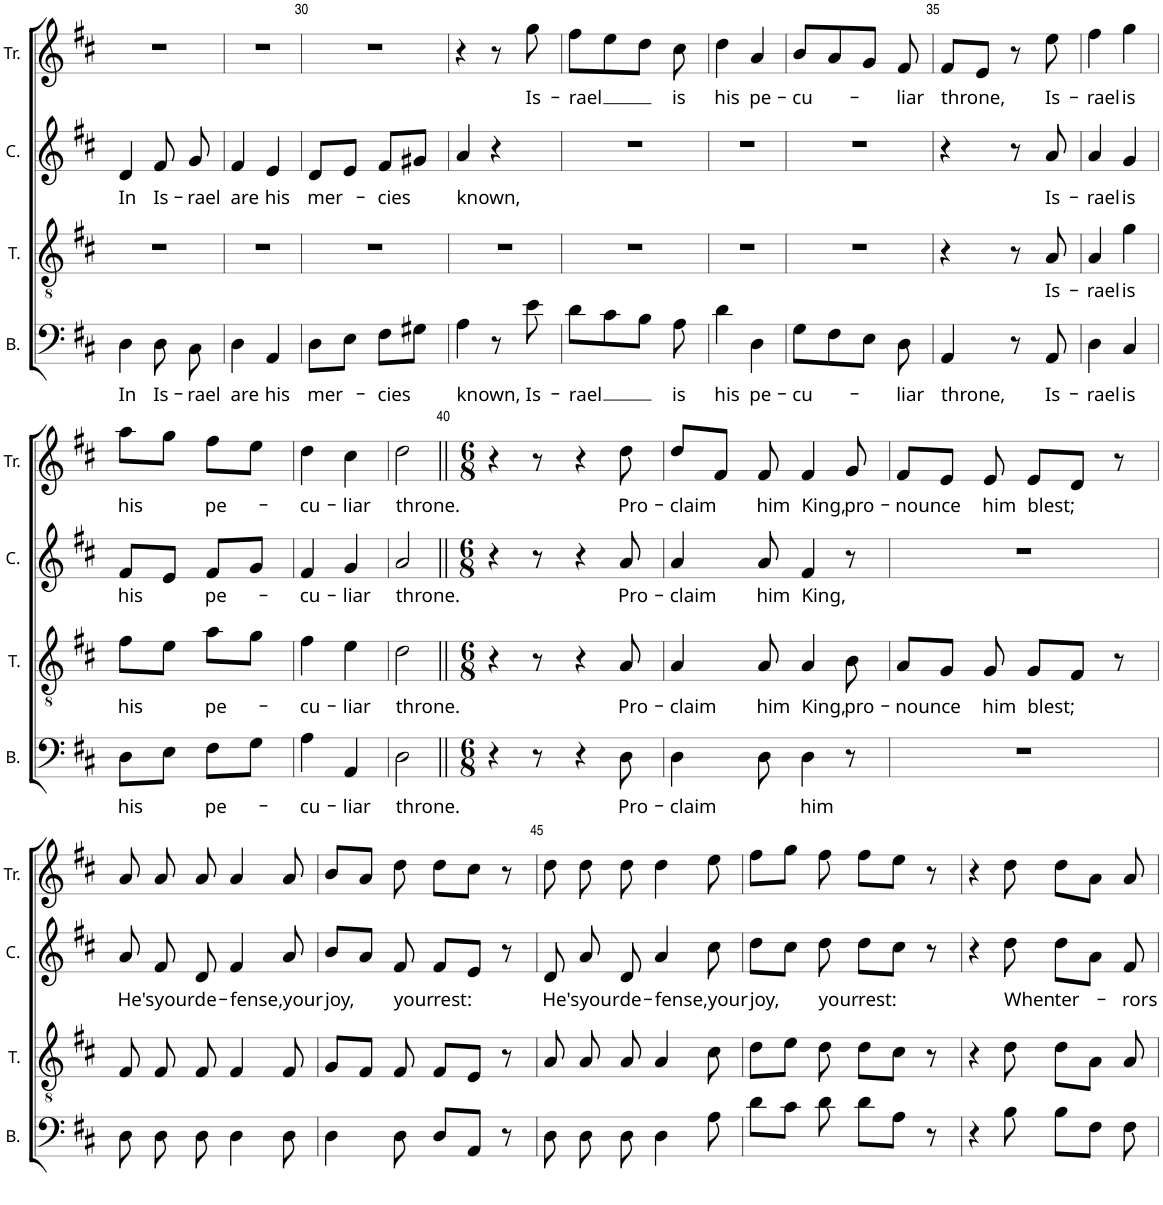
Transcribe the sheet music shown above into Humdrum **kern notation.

**kern	**text	**kern	**text	**kern	**text	**kern	**text
*part4	*part4	*part3	*part3	*part2	*part2	*part1	*part1
*staff4	*staff4	*staff3	*staff3	*staff2	*staff2	*staff1	*staff1
*I"B.	*	*I"T.	*	*I"C.	*	*I"Tr.	*
*I'B.	*	*I'T.	*	*I'C.	*	*I'Tr.	*
!!LO:PB:g=z
*clefF4	*	*clefGv2	*	*clefG2	*	*clefG2	*
*k[f#c#]	*	*k[f#c#]	*	*k[f#c#]	*	*k[f#c#]	*
*M2/4	*	*M2/4	*	*M2/4	*	*M2/4	*
=28	=28	=28	=28	=28	=28	=28	=28
!	!LO:LY:b	!	!	!	!LO:LY:b	!	!
4D\	In	2r	.	4d/	In	2r	.
!	!LO:LY:b	!	!	!	!LO:LY:b	!	!
8D\	Is-	.	.	8f#/	Is-	.	.
!	!LO:LY:b	!	!	!	!LO:LY:b	!	!
8C#\	-rael	.	.	8g/	-rael	.	.
=29	=29	=29	=29	=29	=29	=29	=29
!	!LO:LY:b	!	!	!	!LO:LY:b	!	!
4D\	are	2r	.	4f#/	are	2r	.
!	!LO:LY:b	!	!	!	!LO:LY:b	!	!
4AA/	his	.	.	4e/	his	.	.
=30	=30	=30	=30	=30	=30	=30	=30
!	!LO:LY:b	!	!	!	!LO:LY:b	!	!
8D\L	mer-	2r	.	8d/L	mer-	2r	.
8E\J	.	.	.	8e/J	.	.	.
!	!LO:LY:b	!	!	!	!LO:LY:b	!	!
8F#\L	-cies	.	.	8f#/L	-cies	.	.
8G#X\J	.	.	.	8g#X/J	.	.	.
=31	=31	=31	=31	=31	=31	=31	=31
!	!LO:LY:b	!	!	!	!LO:LY:b	!	!
4A\	known,	2r	.	4a/	known,	4r	.
8r	.	.	.	4r	.	8r	.
!	!LO:LY:b	!	!	!	!	!	!LO:LY:b
8e\	Is-	.	.	.	.	8gg\	Is-
=32	=32	=32	=32	=32	=32	=32	=32
!	!LO:LY:b	!	!	!	!	!	!LO:LY:b
8d\L	-rael	2r	.	2r	.	8ff#\L	-rael
8c#\	.	.	.	.	.	8ee\	.
8B\J	.	.	.	.	.	8dd\J	.
!	!LO:LY:b	!	!	!	!	!	!LO:LY:b
8A\	is	.	.	.	.	8cc#\	is
=33	=33	=33	=33	=33	=33	=33	=33
!	!LO:LY:b	!	!	!	!	!	!LO:LY:b
4d\	his	2r	.	2r	.	4dd\	his
!	!LO:LY:b	!	!	!	!	!	!LO:LY:b
4D\	pe-	.	.	.	.	4a/	pe-
=34	=34	=34	=34	=34	=34	=34	=34
!	!LO:LY:b	!	!	!	!	!	!LO:LY:b
8G\L	-cu-	2r	.	2r	.	8b/L	-cu-
8F#\	.	.	.	.	.	8a/	.
8E\J	.	.	.	.	.	8g/J	.
!	!LO:LY:b	!	!	!	!	!	!LO:LY:b
8D\	-liar	.	.	.	.	8f#/	-liar
=35	=35	=35	=35	=35	=35	=35	=35
!	!LO:LY:b	!	!	!	!	!	!LO:LY:b
4AA/	throne,	4r	.	4r	.	8f#/L	throne,
.	.	.	.	.	.	8e/J	.
8r	.	8r	.	8r	.	8r	.
!	!LO:LY:b	!	!LO:LY:b	!	!LO:LY:b	!	!LO:LY:b
8AA/	Is-	8A/	Is-	8a/	Is-	8ee\	Is-
=36	=36	=36	=36	=36	=36	=36	=36
!	!LO:LY:b	!	!LO:LY:b	!	!LO:LY:b	!	!LO:LY:b
4D\	-rael	4A/	-rael	4a/	-rael	4ff#\	-rael
!	!LO:LY:b	!	!LO:LY:b	!	!LO:LY:b	!	!LO:LY:b
4C#/	is	4g\	is	4g/	is	4gg\	is
!!LO:LB:g=z
=37	=37	=37	=37	=37	=37	=37	=37
!	!LO:LY:b	!	!LO:LY:b	!	!LO:LY:b	!	!LO:LY:b
8D\L	his	8f#\L	his	8f#/L	his	8aa\L	his
8E\J	.	8e\J	.	8e/J	.	8gg\J	.
!	!LO:LY:b	!	!LO:LY:b	!	!LO:LY:b	!	!LO:LY:b
8F#\L	pe-	8a\L	pe-	8f#/L	pe-	8ff#\L	pe-
8G\J	.	8g\J	.	8g/J	.	8ee\J	.
=38	=38	=38	=38	=38	=38	=38	=38
!	!LO:LY:b	!	!LO:LY:b	!	!LO:LY:b	!	!LO:LY:b
4A\	-cu-	4f#\	-cu-	4f#/	-cu-	4dd\	-cu-
!	!LO:LY:b	!	!LO:LY:b	!	!LO:LY:b	!	!LO:LY:b
4AA/	-liar	4e\	-liar	4g/	-liar	4cc#\	-liar
=39	=39	=39	=39	=39	=39	=39	=39
!	!LO:LY:b	!	!LO:LY:b	!	!LO:LY:b	!	!LO:LY:b
2D\	throne.	2d\	throne.	2a/	throne.	2dd\	throne.
=40||	=40||	=40||	=40||	=40||	=40||	=40||	=40||
*M6/8	*	*M6/8	*	*M6/8	*	*M6/8	*
4r	.	4r	.	4r	.	4r	.
8r	.	8r	.	8r	.	8r	.
4r	.	4r	.	4r	.	4r	.
!	!LO:LY:b	!	!LO:LY:b	!	!LO:LY:b	!	!LO:LY:b
8D\	Pro-	8A/	Pro-	8a/	Pro-	8dd\	Pro-
=41	=41	=41	=41	=41	=41	=41	=41
!	!LO:LY:b	!	!LO:LY:b	!	!LO:LY:b	!	!LO:LY:b
4D\	-claim	4A/	-claim	4a/	-claim	8dd/L	-claim
.	.	.	.	.	.	8f#/J	.
!	!	!	!LO:LY:b	!	!LO:LY:b	!	!LO:LY:b
8D\	.	8A/	him	8a/	him	8f#/	him
!	!LO:LY:b	!	!LO:LY:b	!	!LO:LY:b	!	!LO:LY:b
4D\	him	4A/	King,	4f#/	King,	4f#/	King,
!	!	!	!LO:LY:b	!	!	!	!LO:LY:b
8r	.	8B\	pro-	8r	.	8g/	pro-
=42	=42	=42	=42	=42	=42	=42	=42
!	!	!	!LO:LY:b	!	!	!	!LO:LY:b
2.r	.	8A/L	-nounce	2.r	.	8f#/L	-nounce
.	.	8G/J	.	.	.	8e/J	.
!	!	!	!LO:LY:b	!	!	!	!LO:LY:b
.	.	8G/	him	.	.	8e/	him
!	!	!	!LO:LY:b	!	!	!	!LO:LY:b
.	.	8G/L	blest;	.	.	8e/L	blest;
.	.	8F#/J	.	.	.	8d/J	.
.	.	8r	.	.	.	8r	.
!!LO:LB:g=z
=43	=43	=43	=43	=43	=43	=43	=43
!	!	!	!	!	!LO:LY:b	!	!
8D\	.	8F#/	.	8a/	He's	8a/	.
!	!	!	!	!	!LO:LY:b	!	!
8D\	.	8F#/	.	8f#/	your	8a/	.
!	!	!	!	!	!LO:LY:b	!	!
8D\	.	8F#/	.	8d/	de-	8a/	.
!	!	!	!	!	!LO:LY:b	!	!
4D\	.	4F#/	.	4f#/	-fense,	4a/	.
!	!	!	!	!	!LO:LY:b	!	!
8D\	.	8F#/	.	8a/	your	8a/	.
=44	=44	=44	=44	=44	=44	=44	=44
!	!	!	!	!	!LO:LY:b	!	!
4D\	.	8G/L	.	8b/L	joy,	8b/L	.
.	.	8F#/J	.	8a/J	.	8a/J	.
!	!	!	!	!	!LO:LY:b	!	!
8D\	.	8F#/	.	8f#/	your	8dd\	.
!	!	!	!	!	!LO:LY:b	!	!
8D/L	.	8F#/L	.	8f#/L	rest:	8dd\L	.
8AA/J	.	8E/J	.	8e/J	.	8cc#\J	.
8r	.	8r	.	8r	.	8r	.
=45	=45	=45	=45	=45	=45	=45	=45
!	!	!	!	!	!LO:LY:b	!	!
8D\	.	8A/	.	8d/	He's	8dd\	.
!	!	!	!	!	!LO:LY:b	!	!
8D\	.	8A/	.	8a/	your	8dd\	.
!	!	!	!	!	!LO:LY:b	!	!
8D\	.	8A/	.	8d/	de-	8dd\	.
!	!	!	!	!	!LO:LY:b	!	!
4D\	.	4A/	.	4a/	-fense,	4dd\	.
!	!	!	!	!	!LO:LY:b	!	!
8A\	.	8c#\	.	8cc#\	your	8ee\	.
=46	=46	=46	=46	=46	=46	=46	=46
!	!	!	!	!	!LO:LY:b	!	!
8d\L	.	8d\L	.	8dd\L	joy,	8ff#\L	.
8c#\J	.	8e\J	.	8cc#\J	.	8gg\J	.
!	!	!	!	!	!LO:LY:b	!	!
8d\	.	8d\	.	8dd\	your	8ff#\	.
!	!	!	!	!	!LO:LY:b	!	!
8d\L	.	8d\L	.	8dd\L	rest:	8ff#\L	.
8A\J	.	8c#\J	.	8cc#\J	.	8ee\J	.
8r	.	8r	.	8r	.	8r	.
=47	=47	=47	=47	=47	=47	=47	=47
4r	.	4r	.	4r	.	4r	.
!	!	!	!	!	!LO:LY:b	!	!
8B\	.	8d\	.	8dd\	When	8dd\	.
!	!	!	!	!	!LO:LY:b	!	!
8B\L	.	8d\L	.	8dd\L	ter-	8dd\L	.
8F#\J	.	8A\J	.	8a\J	.	8a\J	.
!	!	!	!	!	!LO:LY:b	!	!
8F#\	.	8A/	.	8f#/	-rors	8a/	.
=	=	=	=	=	=	=	=
*-	*-	*-	*-	*-	*-	*-	*-
